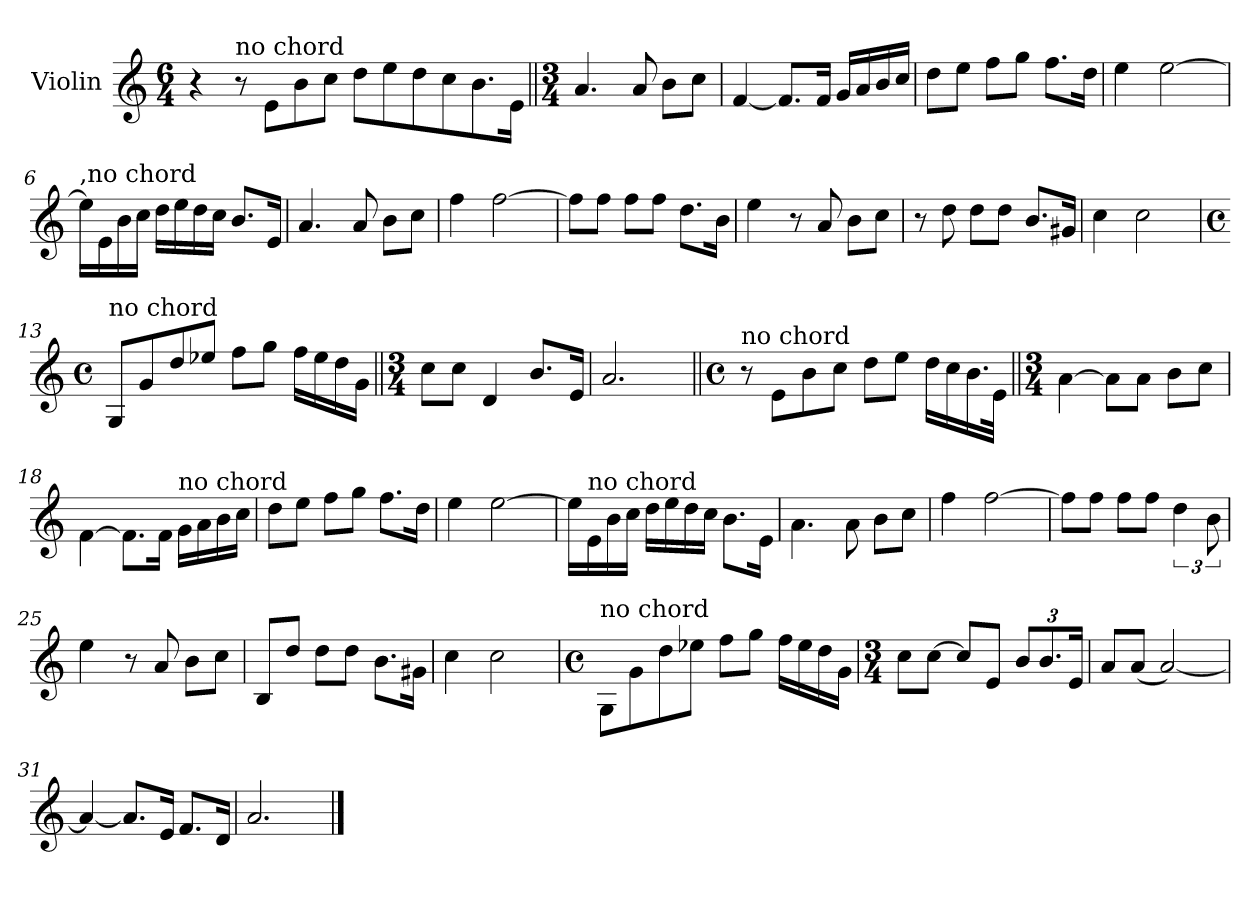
**kern
*part1
*staff1
*I"Violin
*I'Vln
*clefG2
*k[]
*C:
*M6/4
=1
4r
!LO:TX:a:t=no chord
8r
8e\L
8b\
8cc\J
8dd\L
8ee\
8dd\
8cc\
8.b\
16e\Jk
=2||
*M3/4
4.a/
8a/
8b\L
8cc\J
=3
[4f/
8.f/L]
16f/Jk
16g/LL
16a/
16b/
16cc/JJ
=4
8dd\L
8ee\J
8ff\L
8gg\J
8.ff\L
16dd\Jk
!!LO:LB:g=z
=5
4ee\
[2ee\
=6
!LO:TX:a:t=,no chord
16ee\LL]
16e\
16b\
16cc\JJ
16dd\LL
16ee\
16dd\
16cc\JJ
8.b/L
16e/Jk
=7
4.a/
8a/
8b\L
8cc\J
=8
4ff\
[2ff\
!!LO:LB:g=z
=9
8ff\L]
8ff\J
8ff\L
8ff\J
8.dd\L
16b\Jk
=10
4ee\
8r
8a/
8b\L
8cc\J
=11
8r
8dd\
8dd\L
8dd\J
8.b/L
16g#X/Jk
=12
4cc\
2cc\
!!LO:LB:g=z
=13
*M4/4
*met(c)
!LO:TX:a:t=no chord
8G/L
8g/
8dd/
8ee-X/J
8ff\L
8gg\J
16ff\LL
16ee-\
16dd\
16g\JJ
=14||
*M3/4
8cc\L
8cc\J
4d/
8.b/L
16e/Jk
=15
2.a/
!!LO:LB:g=z
=16||
*M4/4
*met(c)
!LO:TX:a:t=no chord
8r
8e\L
8b\
8cc\J
8dd\L
8ee\J
16dd\LL
16cc\
16.b\
32e\JJk
=17||
*M3/4
[4a\
8a\L]
8a\J
8b\L
8cc\J
=18
[4f\
8.f\L]
16f\Jk
!LO:TX:a:t=no chord
16g\LL
16a\
16b\
16cc\JJ
=19
8dd\L
8ee\J
8ff\L
8gg\J
8.ff\L
16dd\Jk
!!LO:LB:g=z
=20
4ee\
[2ee\
=21
16ee\LL]
!LO:TX:a:t=no chord
16e\
16b\
16cc\JJ
16dd\LL
16ee\
16dd\
16cc\JJ
8.b\L
16e\Jk
=22
4.a\
8a\
8b\L
8cc\J
=23
4ff\
[2ff\
=24
8ff\L]
8ff\J
8ff\L
8ff\J
6dd\
12b\
=25
4ee\
8r
8a/
8b\L
8cc\J
=26
8B/L
8dd/J
8dd\L
8dd\J
8.b\L
16g#X\Jk
=27
4cc\
2cc\
!!LO:LB:g=z
=28
*M4/4
*met(c)
!LO:TX:a:t=no chord
8G\L
8g\
8dd\
8ee-X\J
8ff\L
8gg\J
16ff\LL
16ee-\
16dd\
16g\JJ
=29
*M3/4
8cc\L
[8cc\J
8cc/L]
8e/J
*Xbrackettup
12b/L
12.b/
24e/Jk
=30
8a/L
(8a/J
[2a/)
=31
4a/_
8.a/L]
16e/Jk
8.f/L
16d/Jk
=32
2.a/
==
*-
